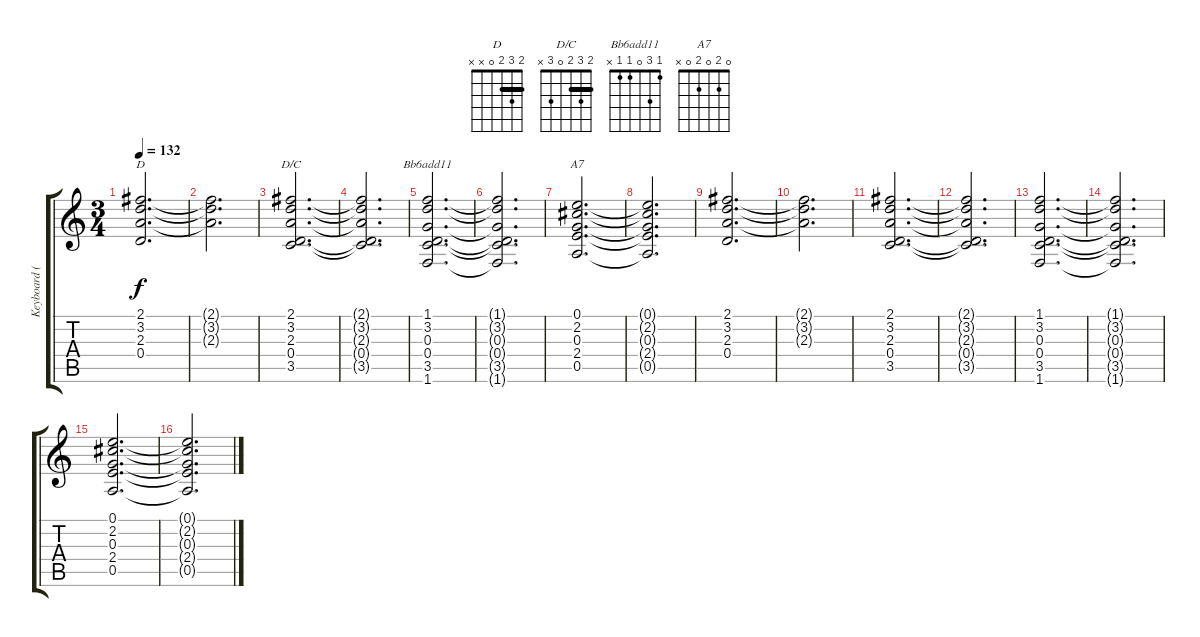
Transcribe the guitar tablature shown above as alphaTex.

\track ("Keyboard (Wright)" "Keyboard (") {instrument drawbarorgan}
\staff {score tabs}
\tuning (E5 B4 G4 D4 A3 E3) {hide}
\chord ("D" 2 3 2 0 x x) {barre 2}
\chord ("D/C" 2 3 2 0 3 x) {barre 2}
\chord ("Bb6add11" 1 3 0 1 1 x)
\chord ("A7" 0 2 0 2 0 x)
\ts (3 4)
\section ("" "")
\tempo 132
\clef g2
\ks c
(2.1 3.2 2.3 0.4).2{d ch "D" dy f} |
(2.1{t} 3.2{t} 2.3{t}).2{d} |
(2.1 3.2 2.3 0.4 3.5).2{d ch "D/C"} |
(2.1{t} 3.2{t} 2.3{t} 0.4{t} 3.5{t}).2{d} |
(1.1 3.2 0.3 0.4 3.5 1.6).2{d ch "Bb6add11"} |
(1.1{t} 3.2{t} 0.3{t} 0.4{t} 3.5{t} 1.6{t}).2{d} |
(0.1 2.2 0.3 2.4 0.5).2{d ch "A7"} |
(0.1{t} 2.2{t} 0.3{t} 2.4{t} 0.5{t}).2{d} |
\section ("" "")
(2.1 3.2 2.3 0.4).2{d} |
(2.1{t} 3.2{t} 2.3{t}).2{d} |
(2.1 3.2 2.3 0.4 3.5).2{d} |
(2.1{t} 3.2{t} 2.3{t} 0.4{t} 3.5{t}).2{d} |
(1.1 3.2 0.3 0.4 3.5 1.6).2{d} |
(1.1{t} 3.2{t} 0.3{t} 0.4{t} 3.5{t} 1.6{t}).2{d} |
(0.1 2.2 0.3 2.4 0.5).2{d} |
(0.1{t} 2.2{t} 0.3{t} 2.4{t} 0.5{t}).2{d}
